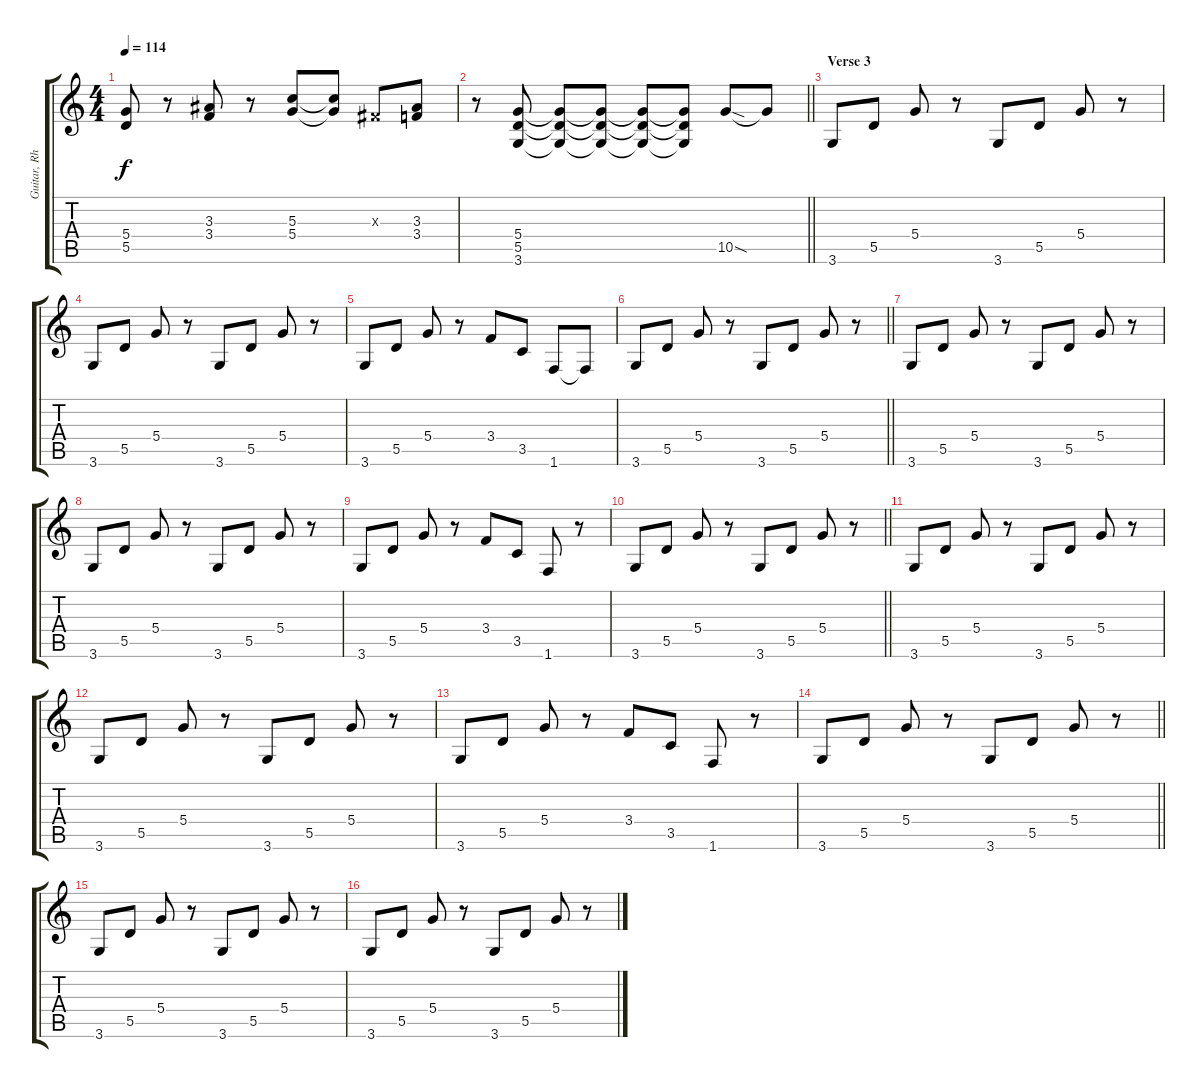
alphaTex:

\track ("Guitar, Rhythm" "Guitar, Rh") {instrument overdrivenguitar}
\staff {score tabs}
\tuning (E4 B3 G3 D3 A2 E2) {hide}
\ts (4 4)
\tempo 114
\clef g2
\ks c
(5.4 5.5).8{dy f} r.8 (3.3 3.4).8 r.8 (5.3 5.4).8 (5.3{t} 5.4{t}).8 -1.3{x}.8 (3.3 3.4).8 |
\barLineRight lightlight
r.8 (5.4 5.5 3.6).8 (5.4{t} 5.5{t} 3.6{t}).8 (5.4{t} 5.5{t} 3.6{t}).8 (5.4{t} 5.5{t} 3.6{t}).8 (5.4{t} 5.5{t} 3.6{t}).8 10.5{sod}.8 10.5{t}.8 |
\section ("" "Verse 3")
3.6.8 5.5.8 5.4.8 r.8 3.6.8 5.5.8 5.4.8 r.8 |
3.6.8 5.5.8 5.4.8 r.8 3.6.8 5.5.8 5.4.8 r.8 |
3.6.8 5.5.8 5.4.8 r.8 3.4.8 3.5.8 1.6.8 1.6{t}.8 |
\barLineRight lightlight
3.6.8 5.5.8 5.4.8 r.8 3.6.8 5.5.8 5.4.8 r.8 |
3.6.8 5.5.8 5.4.8 r.8 3.6.8 5.5.8 5.4.8 r.8 |
3.6.8 5.5.8 5.4.8 r.8 3.6.8 5.5.8 5.4.8 r.8 |
3.6.8 5.5.8 5.4.8 r.8 3.4.8 3.5.8 1.6.8 r.8 |
\barLineRight lightlight
3.6.8 5.5.8 5.4.8 r.8 3.6.8 5.5.8 5.4.8 r.8 |
3.6.8 5.5.8 5.4.8 r.8 3.6.8 5.5.8 5.4.8 r.8 |
3.6.8 5.5.8 5.4.8 r.8 3.6.8 5.5.8 5.4.8 r.8 |
3.6.8 5.5.8 5.4.8 r.8 3.4.8 3.5.8 1.6.8 r.8 |
\barLineRight lightlight
3.6.8 5.5.8 5.4.8 r.8 3.6.8 5.5.8 5.4.8 r.8 |
3.6.8 5.5.8 5.4.8 r.8 3.6.8 5.5.8 5.4.8 r.8 |
3.6.8 5.5.8 5.4.8 r.8 3.6.8 5.5.8 5.4.8 r.8
